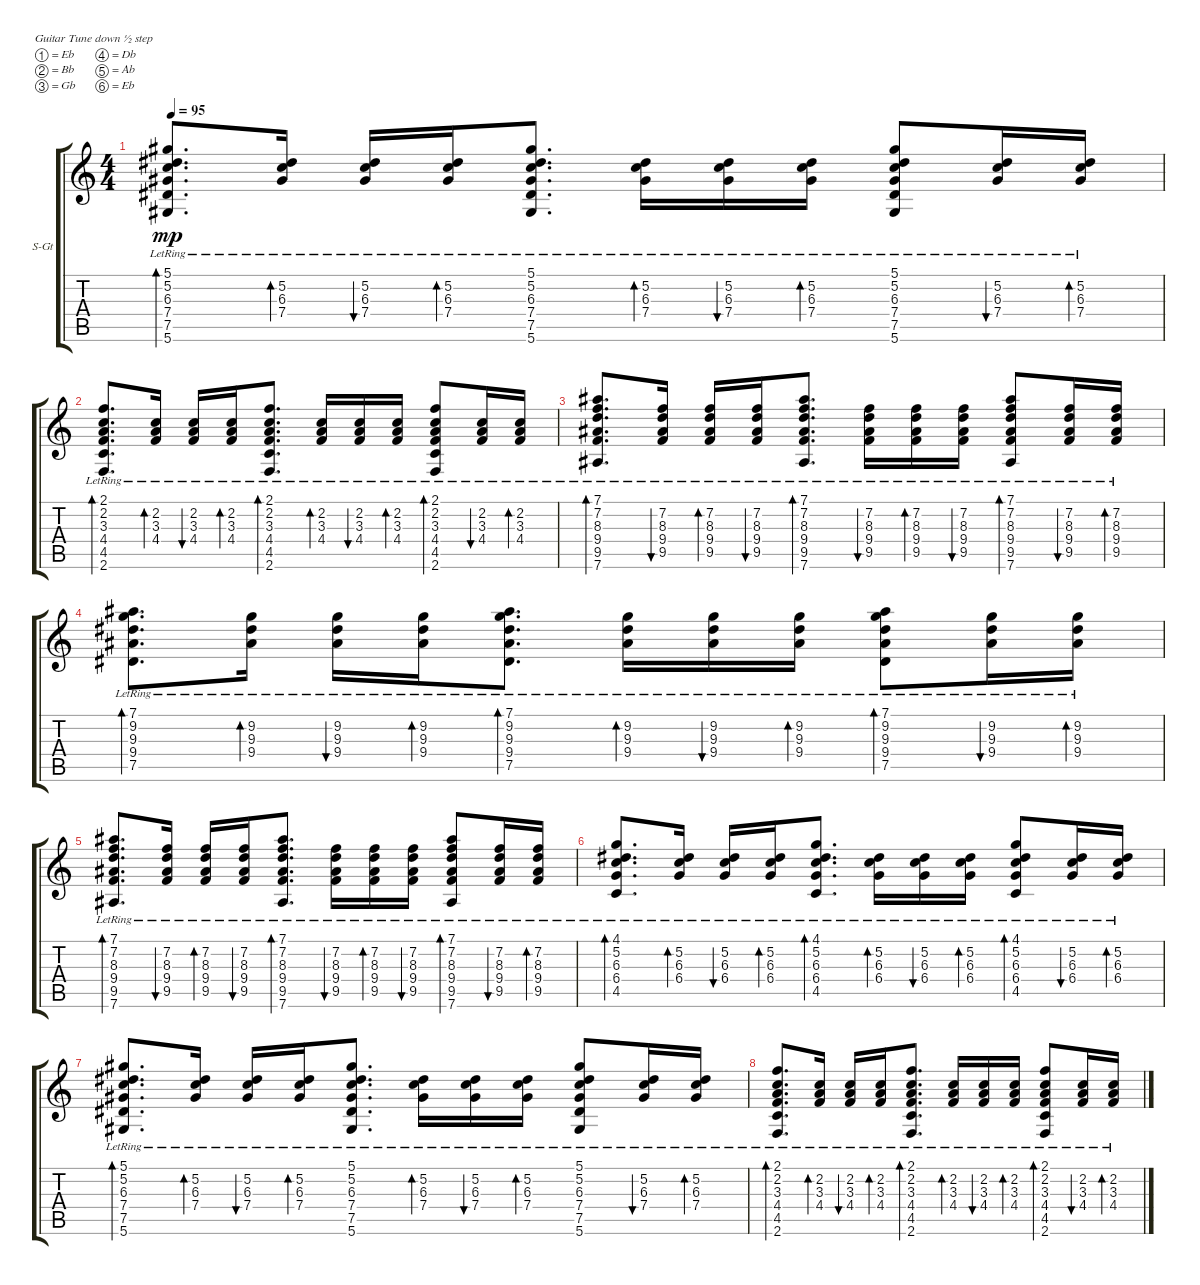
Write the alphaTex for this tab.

\defaultSystemsLayout 4
\bracketExtendMode groupsimilarinstruments
\firstSystemTrackNameOrientation horizontal
\otherSystemsTrackNameOrientation horizontal
\track ("Gitar 1 [Toru]" "S-Gt") {instrument acousticguitarsteel}
\staff {score tabs}
\tuning (Eb4 Bb3 Gb3 Db3 Ab2 Eb2)
\ts (4 4)
\tempo 95
\clef g2
\ks c
(7.5{lr} 7.4{lr} 6.3{lr} 5.2{lr} 5.1{lr} 5.6{lr}).8{d bd 30 dy mp} (7.4{lr} 6.3{lr} 5.2{lr}).16{bd 30} (7.4{lr} 6.3{lr} 5.2{lr}).16{bu 30} (7.4{lr} 6.3{lr} 5.2{lr}).16{bd 30} (7.5{lr} 7.4{lr} 6.3{lr} 5.2{lr} 5.1{lr} 5.6{lr}).8{d} (7.4{lr} 6.3{lr} 5.2{lr}).16{bd 30} (7.4{lr} 6.3{lr} 5.2{lr}).16{bu 30} (7.4{lr} 6.3{lr} 5.2{lr}).16{bd 30} (7.5{lr} 7.4{lr} 6.3{lr} 5.2{lr} 5.1{lr} 5.6{lr}).8 (7.4{lr} 6.3{lr} 5.2{lr}).16{bu 30} (7.4{lr} 6.3{lr} 5.2{lr}).16{bd 30} |
(4.5{lr} 4.4{lr} 3.3{lr} 2.2{lr} 2.1{lr} 2.6).8{d bd 30} (4.4{lr} 3.3{lr} 2.2{lr}).16{bd 30} (4.4{lr} 3.3{lr} 2.2{lr}).16{bu 30} (4.4{lr} 3.3{lr} 2.2{lr}).16{bd 30} (4.5{lr} 4.4{lr} 3.3{lr} 2.2{lr} 2.1{lr} 2.6).8{d bd 30} (4.4{lr} 3.3{lr} 2.2{lr}).16{bd 30} (4.4{lr} 3.3{lr} 2.2{lr}).16{bu 30} (4.4{lr} 3.3{lr} 2.2{lr}).16{bd 30} (4.5{lr} 4.4{lr} 3.3{lr} 2.2{lr} 2.1{lr} 2.6).8{bd 30} (4.4{lr} 3.3{lr} 2.2{lr}).16{bu 30} (4.4{lr} 3.3{lr} 2.2{lr}).16{bd 30} |
(9.5{lr} 9.4{lr} 8.3{lr} 7.2{lr} 7.1{lr} 7.6{lr}).8{d bd 30} (9.4{lr} 8.3{lr} 7.2{lr} 9.5{lr}).16{bu 30} (9.4{lr} 8.3{lr} 9.5{lr} 7.2{lr}).16{bd 30} (9.4{lr} 8.3{lr} 9.5{lr} 7.2{lr}).16{bu 30} (9.5{lr} 9.4{lr} 8.3{lr} 7.2{lr} 7.1{lr} 7.6{lr}).8{d bd 30} (9.4{lr} 8.3{lr} 9.5{lr} 7.2{lr}).16{bu 30} (9.4{lr} 8.3{lr} 9.5{lr} 7.2{lr}).16{bd 30} (9.4{lr} 8.3{lr} 9.5{lr} 7.2{lr}).16{bu 30} (9.5{lr} 9.4{lr} 8.3{lr} 7.2{lr} 7.1{lr} 7.6{lr}).8{bd 30} (9.4{lr} 8.3{lr} 9.5{lr} 7.2{lr}).16{bu 30} (9.4{lr} 8.3{lr} 9.5{lr} 7.2{lr}).16{bd 30} |
(7.5{lr} 9.4{lr} 9.3{lr} 9.2{lr} 7.1{lr}).8{d bd 119} (9.4{lr} 9.3{lr} 9.2{lr}).16{bd 30} (9.4{lr} 9.3{lr} 9.2{lr}).16{bu 30} (9.4{lr} 9.3{lr} 9.2{lr}).16{bd 30} (7.5{lr} 9.4{lr} 9.3{lr} 9.2{lr} 7.1{lr}).8{d bd 30} (9.4{lr} 9.3{lr} 9.2{lr}).16{bd 30} (9.4{lr} 9.3{lr} 9.2{lr}).16{bu 30} (9.4{lr} 9.3{lr} 9.2{lr}).16{bd 30} (7.5{lr} 9.4{lr} 9.3{lr} 9.2{lr} 7.1{lr}).8{bd 30} (9.4{lr} 9.3{lr} 9.2{lr}).16{bu 30} (9.4{lr} 9.3{lr} 9.2{lr}).16{bd 30} |
(9.5{lr} 9.4{lr} 8.3{lr} 7.2{lr} 7.1{lr} 7.6{lr}).8{d bd 30} (9.4{lr} 8.3{lr} 7.2{lr} 9.5{lr}).16{bu 30} (9.4{lr} 8.3{lr} 9.5{lr} 7.2{lr}).16{bd 30} (9.4{lr} 8.3{lr} 9.5{lr} 7.2{lr}).16{bu 30} (9.5{lr} 9.4{lr} 8.3{lr} 7.2{lr} 7.1{lr} 7.6{lr}).8{d bd 30} (9.4{lr} 8.3{lr} 9.5{lr} 7.2{lr}).16{bu 30} (9.4{lr} 8.3{lr} 9.5{lr} 7.2{lr}).16{bd 30} (9.4{lr} 8.3{lr} 9.5{lr} 7.2{lr}).16{bu 30} (9.5{lr} 9.4{lr} 8.3{lr} 7.2{lr} 7.1{lr} 7.6{lr}).8{bd 30} (9.4{lr} 8.3{lr} 9.5{lr} 7.2{lr}).16{bu 30} (9.4{lr} 8.3{lr} 9.5{lr} 7.2{lr}).16{bd 30} |
(4.5{lr} 6.4{lr} 6.3{lr} 5.2{lr} 4.1{lr}).8{d bd 30} (6.4{lr} 6.3{lr} 5.2{lr}).16{bd 30} (6.4{lr} 6.3{lr} 5.2{lr}).16{bu 30} (6.4{lr} 5.2{lr} 6.3).16{bd 30} (4.5{lr} 6.4{lr} 6.3{lr} 5.2{lr} 4.1{lr}).8{d bd 30} (6.4{lr} 6.3{lr} 5.2{lr}).16{bd 30} (6.4{lr} 6.3{lr} 5.2{lr}).16{bu 30} (6.4{lr} 6.3{lr} 5.2{lr}).16{bd 30} (4.5{lr} 6.4{lr} 6.3{lr} 4.1{lr} 5.2).8{bd 30} (6.4{lr} 6.3{lr} 5.2{lr}).16{bu 30} (6.4{lr} 5.2{lr} 6.3).16{bd 30} |
(7.5{lr} 7.4{lr} 6.3{lr} 5.2{lr} 5.1{lr} 5.6{lr}).8{d bd 30} (7.4{lr} 6.3{lr} 5.2{lr}).16{bd 30} (7.4{lr} 6.3{lr} 5.2{lr}).16{bu 30} (7.4{lr} 6.3{lr} 5.2{lr}).16{bd 30} (7.5{lr} 7.4{lr} 6.3{lr} 5.2{lr} 5.1{lr} 5.6{lr}).8{d} (7.4{lr} 6.3{lr} 5.2{lr}).16{bd 30} (7.4{lr} 6.3{lr} 5.2{lr}).16{bu 30} (7.4{lr} 6.3{lr} 5.2{lr}).16{bd 30} (7.5{lr} 7.4{lr} 6.3{lr} 5.2{lr} 5.1{lr} 5.6{lr}).8 (7.4{lr} 6.3{lr} 5.2{lr}).16{bu 30} (7.4{lr} 6.3{lr} 5.2{lr}).16{bd 30} |
(4.5{lr} 4.4{lr} 3.3{lr} 2.2{lr} 2.1{lr} 2.6).8{d bd 30} (4.4{lr} 3.3{lr} 2.2{lr}).16{bd 30} (4.4{lr} 3.3{lr} 2.2{lr}).16{bu 30} (4.4{lr} 3.3{lr} 2.2{lr}).16{bd 30} (4.5{lr} 4.4{lr} 3.3{lr} 2.2{lr} 2.1{lr} 2.6).8{d bd 30} (4.4{lr} 3.3{lr} 2.2{lr}).16{bd 30} (4.4{lr} 3.3{lr} 2.2{lr}).16{bu 30} (4.4{lr} 3.3{lr} 2.2{lr}).16{bd 30} (4.5{lr} 4.4{lr} 3.3{lr} 2.2{lr} 2.1{lr} 2.6).8{bd 30} (4.4{lr} 3.3{lr} 2.2{lr}).16{bu 30} (4.4{lr} 3.3{lr} 2.2{lr}).16{bd 30}
